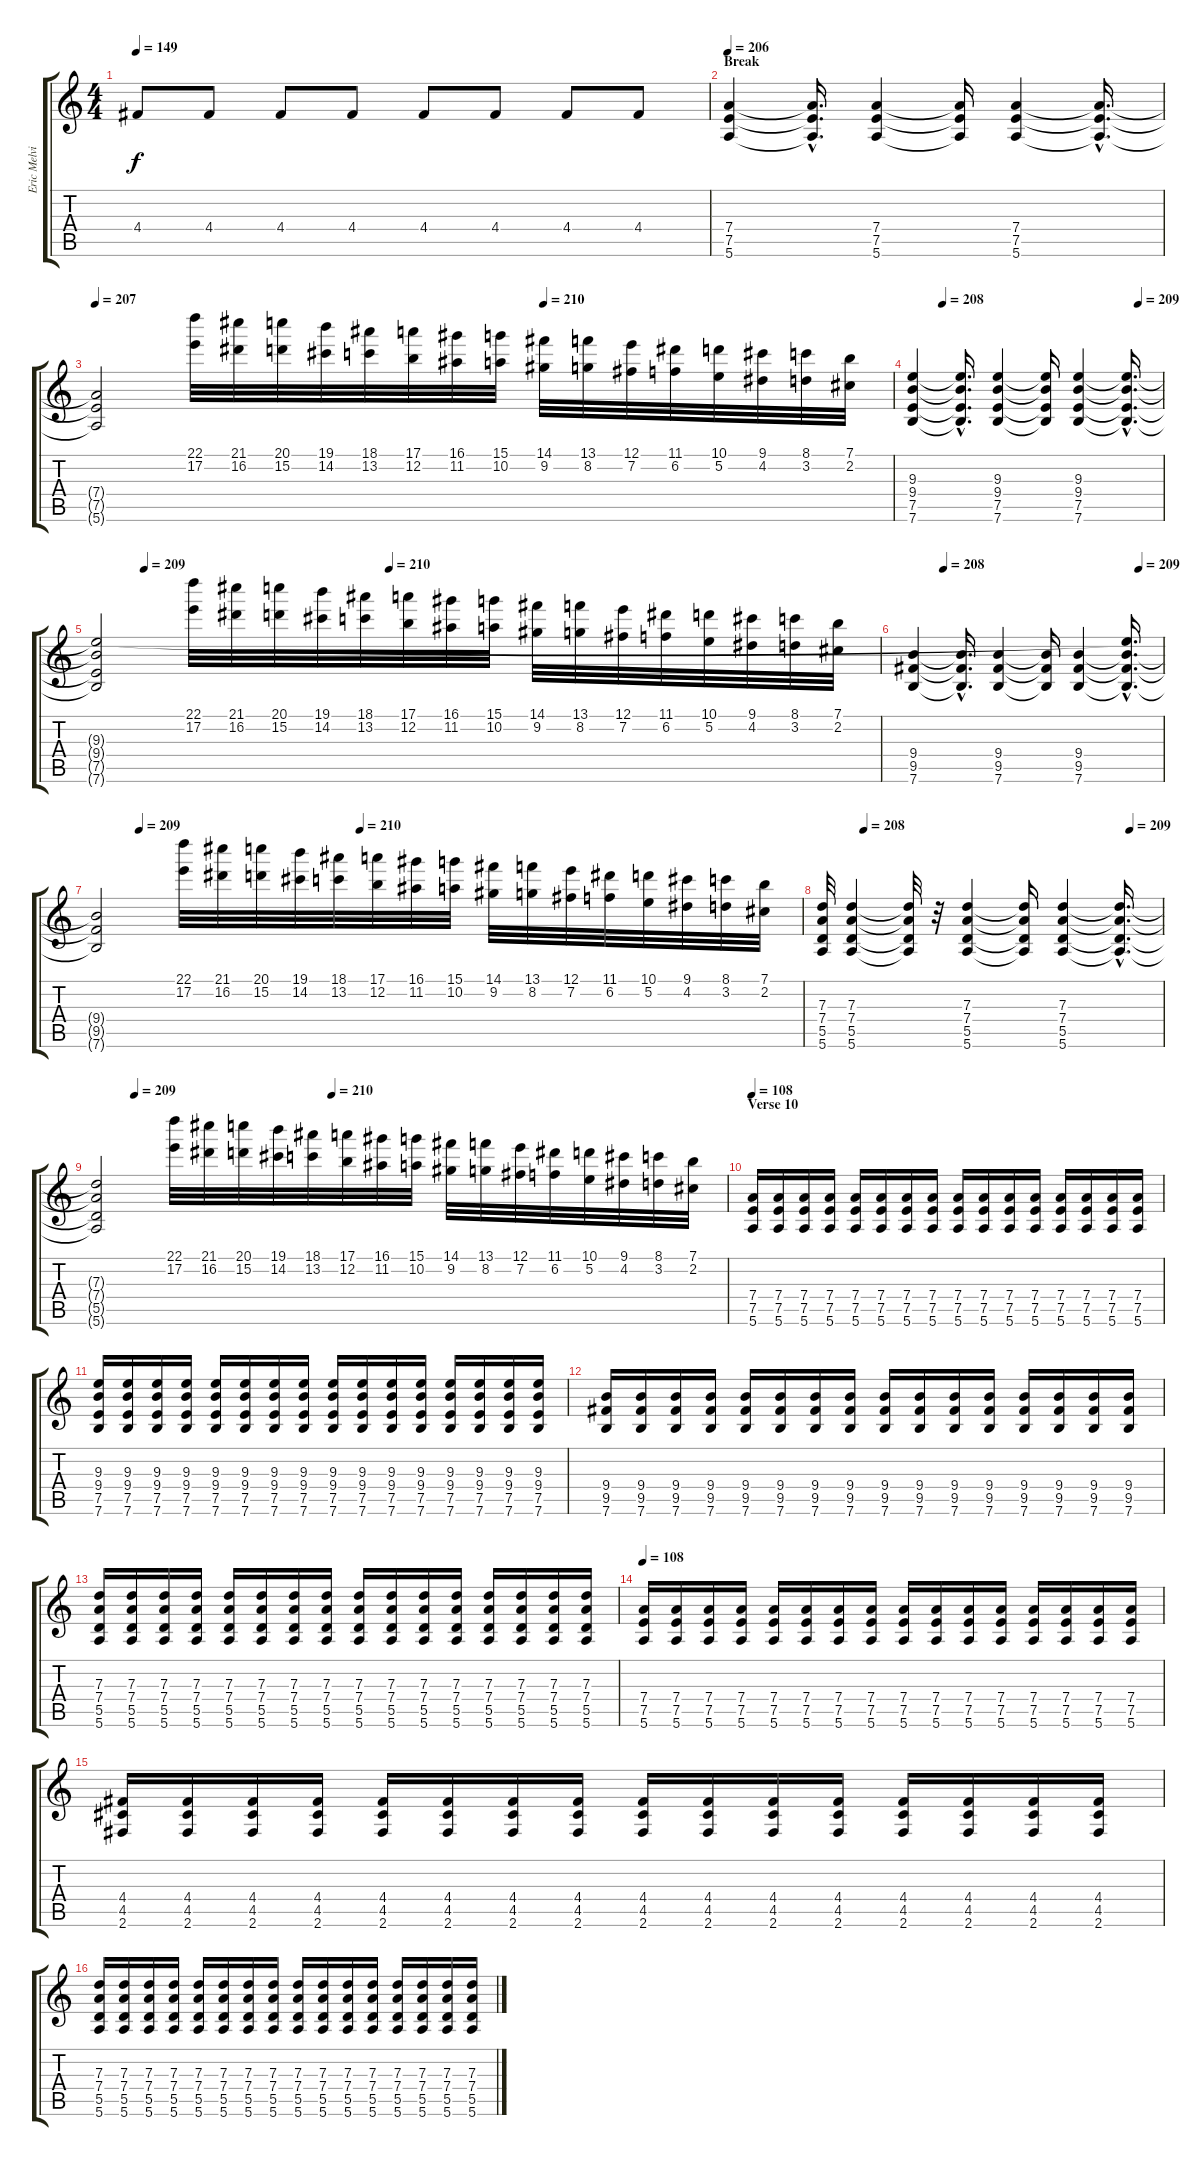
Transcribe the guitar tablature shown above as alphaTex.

\track ("Eric Melvin" "Eric Melvi") {instrument distortionguitar}
\staff {score tabs}
\tuning (E4 B3 G3 D3 A2 E2) {hide}
\ts (4 4)
\tempo 149
\clef g2
\ks c
4.4.8{dy f} 4.4.8 4.4.8 4.4.8 4.4.8 4.4.8 4.4.8 4.4.8 |
\section ("" "Break")
\tempo 206
(7.4 7.5 5.6).4 (7.4{hac t} 7.5{hac t} 5.6{hac t}).16{d} (7.4 7.5 5.6).4 (7.4{t} 7.5{t} 5.6{t}).16 (7.4 7.5 5.6).4 (7.4{hac t} 7.5{hac t} 5.6{hac t}).16{d} |
\tempo 207
\tempo (210 0.5625)
(7.4{t} 7.5{t} 5.6{t}).2 (22.1 17.2).32 (21.1 16.2).32 (20.1 15.2).32 (19.1 14.2).32 (18.1 13.2).32 (17.1 12.2).32 (16.1 11.2).32 (15.1 10.2).32 (14.1 9.2).32 (13.1 8.2).32 (12.1 7.2).32 (11.1 6.2).32 (10.1 5.2).32 (9.1 4.2).32 (8.1 3.2).32 (7.1 2.2).32 |
\tempo (208 0.125)
\tempo (209 0.90625)
(9.3 9.4 7.5 7.6).4 (9.3{hac t} 9.4{hac t} 7.5{hac t} 7.6{hac t}).16{d} (9.3 9.4 7.5 7.6).4 (9.3{t} 9.4{t} 7.5{t} 7.6{t}).16 (9.3 9.4 7.5 7.6).4 (9.3{hac t} 9.4{hac t} 7.5{hac t} 7.6{hac t}).16{d} |
\tempo (209 0.0625)
\tempo (210 0.375)
(9.3{t} 9.4{t} 7.5{t} 7.6{t}).2 (22.1 17.2).32 (21.1 16.2).32 (20.1 15.2).32 (19.1 14.2).32 (18.1 13.2).32 (17.1 12.2).32 (16.1 11.2).32 (15.1 10.2).32 (14.1 9.2).32 (13.1 8.2).32 (12.1 7.2).32 (11.1 6.2).32 (10.1 5.2).32 (9.1 4.2).32 (8.1 3.2).32 (7.1 2.2).32 |
\tempo (208 0.125)
\tempo (209 0.90625)
(9.4 9.5 7.6).4 (9.4{hac t} 9.5{hac t} 7.6{hac t}).16{d} (9.4 9.5 7.6).4 (9.4{t} 9.5{t} 7.6{t}).16 (9.4 9.5 7.6).4 (9.3{hac t} 9.4{hac t} 9.5{hac t} 7.6{hac t}).16{d} |
\tempo (209 0.0625)
\tempo (210 0.375)
(9.4{t} 9.5{t} 7.6{t}).2 (22.1 17.2).32 (21.1 16.2).32 (20.1 15.2).32 (19.1 14.2).32 (18.1 13.2).32 (17.1 12.2).32 (16.1 11.2).32 (15.1 10.2).32 (14.1 9.2).32 (13.1 8.2).32 (12.1 7.2).32 (11.1 6.2).32 (10.1 5.2).32 (9.1 4.2).32 (8.1 3.2).32 (7.1 2.2).32 |
\tempo (208 0.125)
\tempo (209 0.90625)
(7.3 7.4 5.5 5.6).32 (7.3 7.4 5.5 5.6).4 (7.3{t} 7.4{t} 5.5{t} 5.6{t}).32 r.32 (7.3 7.4 5.5 5.6).4 (7.3{t} 7.4{t} 5.5{t} 5.6{t}).16 (7.3 7.4 5.5 5.6).4 (7.3{hac t} 7.4{hac t} 5.5{hac t} 5.6{hac t}).16{d} |
\tempo (209 0.0625)
\tempo (210 0.375)
(7.3{t} 7.4{t} 5.5{t} 5.6{t}).2 (22.1 17.2).32 (21.1 16.2).32 (20.1 15.2).32 (19.1 14.2).32 (18.1 13.2).32 (17.1 12.2).32 (16.1 11.2).32 (15.1 10.2).32 (14.1 9.2).32 (13.1 8.2).32 (12.1 7.2).32 (11.1 6.2).32 (10.1 5.2).32 (9.1 4.2).32 (8.1 3.2).32 (7.1 2.2).32 |
\section ("" "Verse 10")
\tempo 108
(7.4 7.5 5.6).16 (7.4 7.5 5.6).16 (7.4 7.5 5.6).16 (7.4 7.5 5.6).16 (7.4 7.5 5.6).16 (7.4 7.5 5.6).16 (7.4 7.5 5.6).16 (7.4 7.5 5.6).16 (7.4 7.5 5.6).16 (7.4 7.5 5.6).16 (7.4 7.5 5.6).16 (7.4 7.5 5.6).16 (7.4 7.5 5.6).16 (7.4 7.5 5.6).16 (7.4 7.5 5.6).16 (7.4 7.5 5.6).16 |
(9.3 9.4 7.5 7.6).16 (9.3 9.4 7.5 7.6).16 (9.3 9.4 7.5 7.6).16 (9.3 9.4 7.5 7.6).16 (9.3 9.4 7.5 7.6).16 (9.3 9.4 7.5 7.6).16 (9.3 9.4 7.5 7.6).16 (9.3 9.4 7.5 7.6).16 (9.3 9.4 7.5 7.6).16 (9.3 9.4 7.5 7.6).16 (9.3 9.4 7.5 7.6).16 (9.3 9.4 7.5 7.6).16 (9.3 9.4 7.5 7.6).16 (9.3 9.4 7.5 7.6).16 (9.3 9.4 7.5 7.6).16 (9.3 9.4 7.5 7.6).16 |
(9.4 9.5 7.6).16 (9.4 9.5 7.6).16 (9.4 9.5 7.6).16 (9.4 9.5 7.6).16 (9.4 9.5 7.6).16 (9.4 9.5 7.6).16 (9.4 9.5 7.6).16 (9.4 9.5 7.6).16 (9.4 9.5 7.6).16 (9.4 9.5 7.6).16 (9.4 9.5 7.6).16 (9.4 9.5 7.6).16 (9.4 9.5 7.6).16 (9.4 9.5 7.6).16 (9.4 9.5 7.6).16 (9.4 9.5 7.6).16 |
(7.3 7.4 5.5 5.6).16 (7.3 7.4 5.5 5.6).16 (7.3 7.4 5.5 5.6).16 (7.3 7.4 5.5 5.6).16 (7.3 7.4 5.5 5.6).16 (7.3 7.4 5.5 5.6).16 (7.3 7.4 5.5 5.6).16 (7.3 7.4 5.5 5.6).16 (7.3 7.4 5.5 5.6).16 (7.3 7.4 5.5 5.6).16 (7.3 7.4 5.5 5.6).16 (7.3 7.4 5.5 5.6).16 (7.3 7.4 5.5 5.6).16 (7.3 7.4 5.5 5.6).16 (7.3 7.4 5.5 5.6).16 (7.3 7.4 5.5 5.6).16 |
\tempo 108
(7.4 7.5 5.6).16 (7.4 7.5 5.6).16 (7.4 7.5 5.6).16 (7.4 7.5 5.6).16 (7.4 7.5 5.6).16 (7.4 7.5 5.6).16 (7.4 7.5 5.6).16 (7.4 7.5 5.6).16 (7.4 7.5 5.6).16 (7.4 7.5 5.6).16 (7.4 7.5 5.6).16 (7.4 7.5 5.6).16 (7.4 7.5 5.6).16 (7.4 7.5 5.6).16 (7.4 7.5 5.6).16 (7.4 7.5 5.6).16 |
(4.4 4.5 2.6).16 (4.4 4.5 2.6).16 (4.4 4.5 2.6).16 (4.4 4.5 2.6).16 (4.4 4.5 2.6).16 (4.4 4.5 2.6).16 (4.4 4.5 2.6).16 (4.4 4.5 2.6).16 (4.4 4.5 2.6).16 (4.4 4.5 2.6).16 (4.4 4.5 2.6).16 (4.4 4.5 2.6).16 (4.4 4.5 2.6).16 (4.4 4.5 2.6).16 (4.4 4.5 2.6).16 (4.4 4.5 2.6).16 |
(7.3 7.4 5.5 5.6).16 (7.3 7.4 5.5 5.6).16 (7.3 7.4 5.5 5.6).16 (7.3 7.4 5.5 5.6).16 (7.3 7.4 5.5 5.6).16 (7.3 7.4 5.5 5.6).16 (7.3 7.4 5.5 5.6).16 (7.3 7.4 5.5 5.6).16 (7.3 7.4 5.5 5.6).16 (7.3 7.4 5.5 5.6).16 (7.3 7.4 5.5 5.6).16 (7.3 7.4 5.5 5.6).16 (7.3 7.4 5.5 5.6).16 (7.3 7.4 5.5 5.6).16 (7.3 7.4 5.5 5.6).16 (7.3 7.4 5.5 5.6).16
